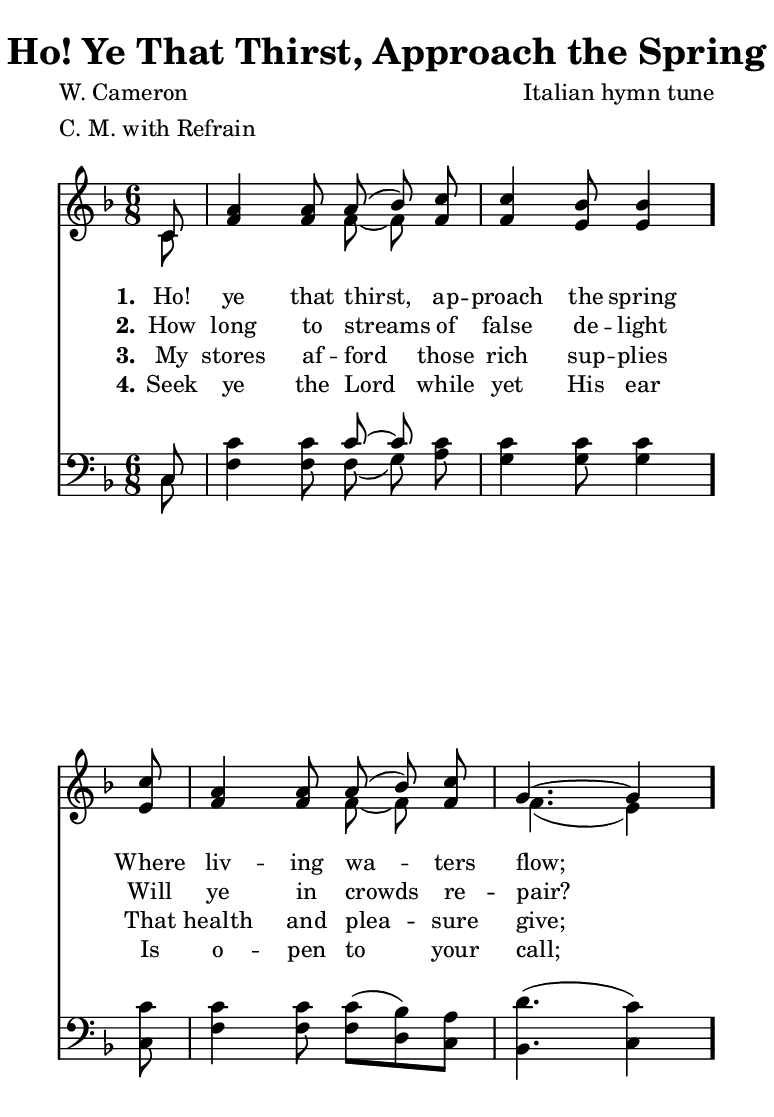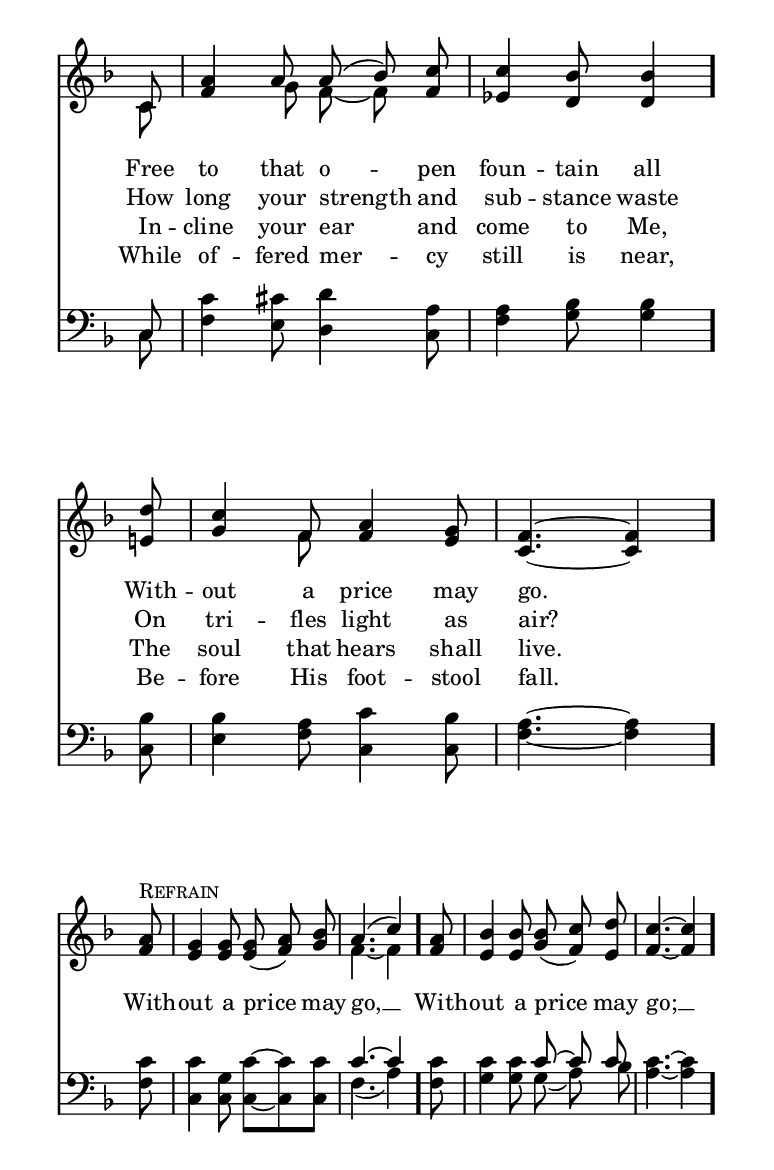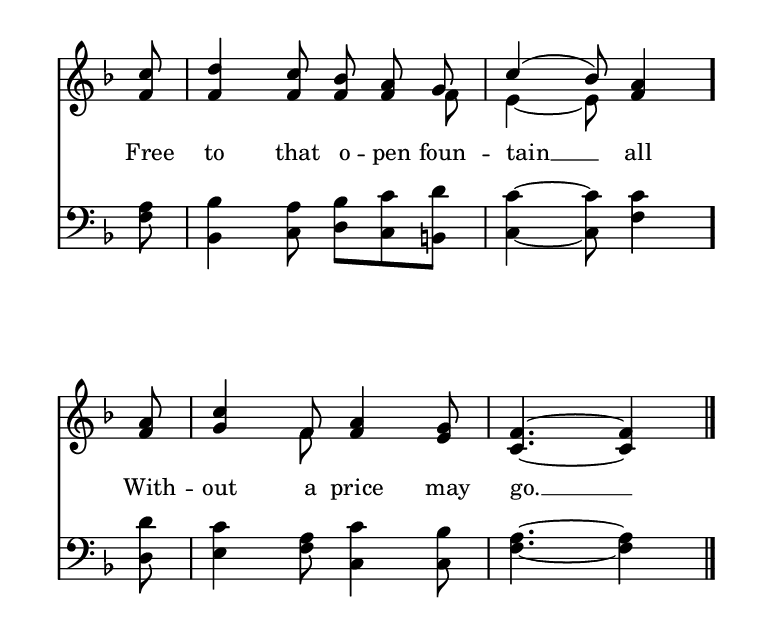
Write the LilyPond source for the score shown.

\include "common/global.ily"
\paper {
  \include "common/paper.ily"
  %ragged-bottom = ##t
  %ragged-last-bottom = ##t
  %systems-per-page = ##f
  %page-count = ##f
}

\header{
  hymnnumber = "93"
  title = "Ho! Ye That Thirst, Approach the Spring"
  tunename = "Torino"
  meter = "C. M. with Refrain"
  poet = "W. Cameron"
  composer = "Italian hymn tune" % TODO titlecase ?
  %copyright = ""
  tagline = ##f
}

% for fermata in MIDI
ta = { \tempo 4=80 }
tb = { \tempo 4=40 }

patternAA = { c8 | c4 c8 c8 c8 c8 | c4 c8 c4 }
patternAB = { c8 | c4 c8 c4    c8 | c4 c8 c4 }

patternBA = { c8 | c4 c8 c8 c8 c8 | c4.   c4 }
patternBB = { c8 | c4 c8 c4    c8 | c4.   c4 }
patternBC = { \patternAA }

global = {
  \include "common/overrides.ily"
  \override Staff.TimeSignature.style = #'numbered
  \time 6/8
  \override Score.MetronomeMark.transparent = ##t % hide all fermata changes too
  \ta
  \key f \major
  \partial 8
  \autoBeamOff
}

notesSoprano = {
\global
\relative c' {

  \changePitch \patternAA { c | a' a a( bes) c | c bes bes }
  \changePitch \patternBA { c | a a a( bes) c | g ~ g }
  \changePitch \patternAA { c, | a' a a( bes) c | c bes bes }
  \changePitch \patternBB { d | c f, a g | f ~ f }

  << s^\markup { \small \caps "Refrain" }
  \changePitch \patternBA { a | g g g( a) bes | a( c) } >>
  \changePitch \patternBA { a | bes bes bes( c) d | c ~ c }
  \changePitch \patternBC { c | d c bes a g | c( bes) a }
  \changePitch \patternBB { a | c f, a g | f ~ f }

  \bar "|."

}
}

notesAlto = {
\global
\relative e' {

  \changePitch \patternAA { c | f f f ~ f f | f e e }
  \changePitch \patternBA { e | f f f ~ f f | f( e) }
  \changePitch \patternAA { c | f g f ~ f f | ees d d }
  \changePitch \patternBB { e | g f f e | c ~ c }

  \changePitch \patternBA { f | e e e( f) g | f ~ f }
  \changePitch \patternBA { f | e e g( f) e | f ~ f }
  \changePitch \patternBC { f | f f f f f | e ~ e f }
  \changePitch \patternBB { f | g f f e | c ~ c }

}
}

notesTenor = {
\global
\relative a, {

  \changePitch \patternAA { c | c' c c ~ c c | c c c }
  \changePitch \patternBA { c | c c c( bes) a | d( c) }
  \changePitch \patternAB { c, | c' cis d a | a bes bes }
  \changePitch \patternBB { bes | bes a c bes | a ~ a }

  \changePitch \patternBA { c | c g c ~ c c | c ~ c }
  \changePitch \patternBA { c | c c c ~ c c | c ~ c }
  \changePitch \patternBC { a | bes a bes c d | c ~ c c }
  \changePitch \patternBB { d | c a c bes | a ~ a }

}
}

notesBass = {
\global
\relative f {

  \changePitch \patternAA { c | f f f( g) a | g g g }
  \changePitch \patternBA { c, | f f f( d) c | bes( c) }
  \changePitch \patternAB { c | f e d c | f g g }
  \changePitch \patternBB { c, | e f c c | f ~ f }

  \changePitch \patternBA { f | c c c ~ c c | f( a) }
  \changePitch \patternBA { f | g g g( a) bes | a ~ a }
  \changePitch \patternBC { f | bes, c d c b | c ~ c f }
  \changePitch \patternBB { d | e f c c | f ~ f }

}
}

Refrain = \lyricmode {

With -- out a price may go, __ \bar "."
With -- out a price may go; __ \bar "." \break
Free to that o -- pen foun -- tain __ all \bar "."
With -- out a price may go. __ \bar "." \break

}

wordsA = \lyricmode {
\set stanza = "1."

Ho! ye that thirst, ap -- proach the spring \bar "."
Where liv -- ing wa -- ters flow; \bar "." \break
Free to that o -- pen foun -- tain all \bar "."
With -- out a price may go. \bar "." \break

}

wordsB = \lyricmode {
\set stanza = "2."

How long to streams of false de -- light
Will ye in crowds re -- pair?
How long your strength and sub -- stance waste
On tri -- fles light as air?

\Refrain

}

wordsC = \lyricmode {
\set stanza = "3."

My stores af -- ford those rich sup -- plies
That health and plea -- sure give;
In -- cline your ear and come to Me,
The soul that hears shall live.

}

wordsD = \lyricmode {
\set stanza = "4."

Seek ye the Lord while yet His ear
Is o -- pen to your call;
While of -- fered mer -- cy still is near,
Be -- fore His foot -- stool fall.

}

\score {
  \context ChoirStaff <<
    \context Staff = upper <<
      \set Staff.autoBeaming = ##f
      \set ChoirStaff.systemStartDelimiter = #'SystemStartBar
      \set ChoirStaff.printPartCombineTexts = ##f
      \partcombine #'(2 . 9) \notesSoprano \notesAlto
      \context NullVoice = sopranos { \voiceOne << \notesSoprano >> }
      \context NullVoice = altos { \voiceTwo << \notesAlto >> }
      \context Lyrics = one   \lyricsto sopranos \wordsA
      \context Lyrics = two   \lyricsto sopranos \wordsB
      \context Lyrics = three \lyricsto sopranos \wordsC
      \context Lyrics = four  \lyricsto sopranos \wordsD
    >>
    \context Staff = men <<
      \clef bass
      \set ChoirStaff.printPartCombineTexts = ##f
      \partcombine #'(2 . 9) \notesTenor \notesBass
      \context NullVoice = tenors { \voiceOne << \notesTenor >> }
      \context NullVoice = basses { \voiceTwo << \notesBass >> }
    >>
  >>
  \layout {
    \include "common/layout.ily"
  }
  \midi{
    \include "common/midi.ily"
  }
}

\version "2.19.49"  % necessary for upgrading to future LilyPond versions.

% vi:set et ts=2 sw=2 ai nocindent syntax=lilypond:
